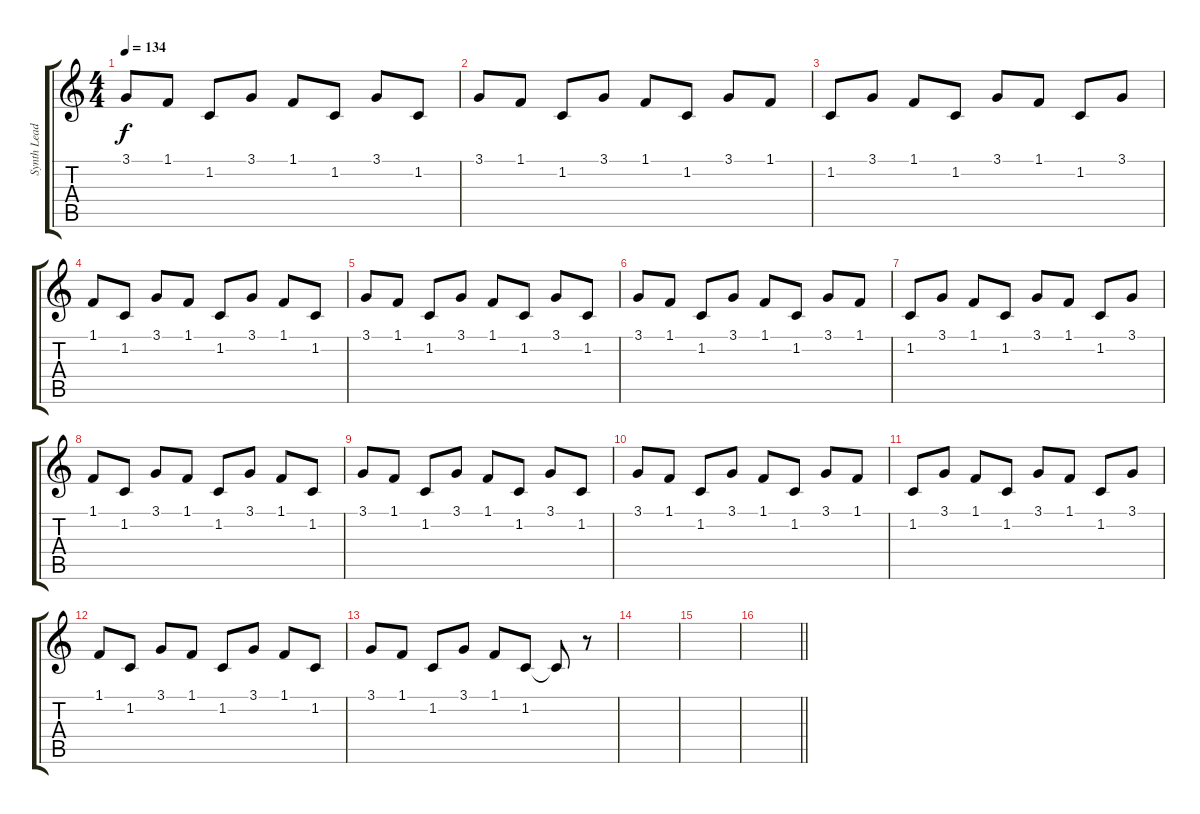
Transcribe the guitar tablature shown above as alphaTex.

\track ("Synth Lead" "Synth Lead") {instrument lead5charang}
\staff {score tabs}
\tuning (E4 B3 G3 D3 A2 E2) {hide}
\ts (4 4)
\tempo 134
\clef g2
\ks c
3.1.8{dy f} 1.1.8 1.2.8 3.1.8 1.1.8 1.2.8 3.1.8 1.2.8 |
3.1.8 1.1.8 1.2.8 3.1.8 1.1.8 1.2.8 3.1.8 1.1.8 |
1.2.8 3.1.8 1.1.8 1.2.8 3.1.8 1.1.8 1.2.8 3.1.8 |
1.1.8 1.2.8 3.1.8 1.1.8 1.2.8 3.1.8 1.1.8 1.2.8 |
3.1.8 1.1.8 1.2.8 3.1.8 1.1.8 1.2.8 3.1.8 1.2.8 |
3.1.8 1.1.8 1.2.8 3.1.8 1.1.8 1.2.8 3.1.8 1.1.8 |
1.2.8 3.1.8 1.1.8 1.2.8 3.1.8 1.1.8 1.2.8 3.1.8 |
1.1.8 1.2.8 3.1.8 1.1.8 1.2.8 3.1.8 1.1.8 1.2.8 |
3.1.8 1.1.8 1.2.8 3.1.8 1.1.8 1.2.8 3.1.8 1.2.8 |
3.1.8 1.1.8 1.2.8 3.1.8 1.1.8 1.2.8 3.1.8 1.1.8 |
1.2.8 3.1.8 1.1.8 1.2.8 3.1.8 1.1.8 1.2.8 3.1.8 |
1.1.8 1.2.8 3.1.8 1.1.8 1.2.8 3.1.8 1.1.8 1.2.8 |
3.1.8{volume 3} 1.1.8 1.2.8 3.1.8 1.1.8 1.2.8 1.2{t}.8 r.8 |
|
|
\barLineRight lightlight
